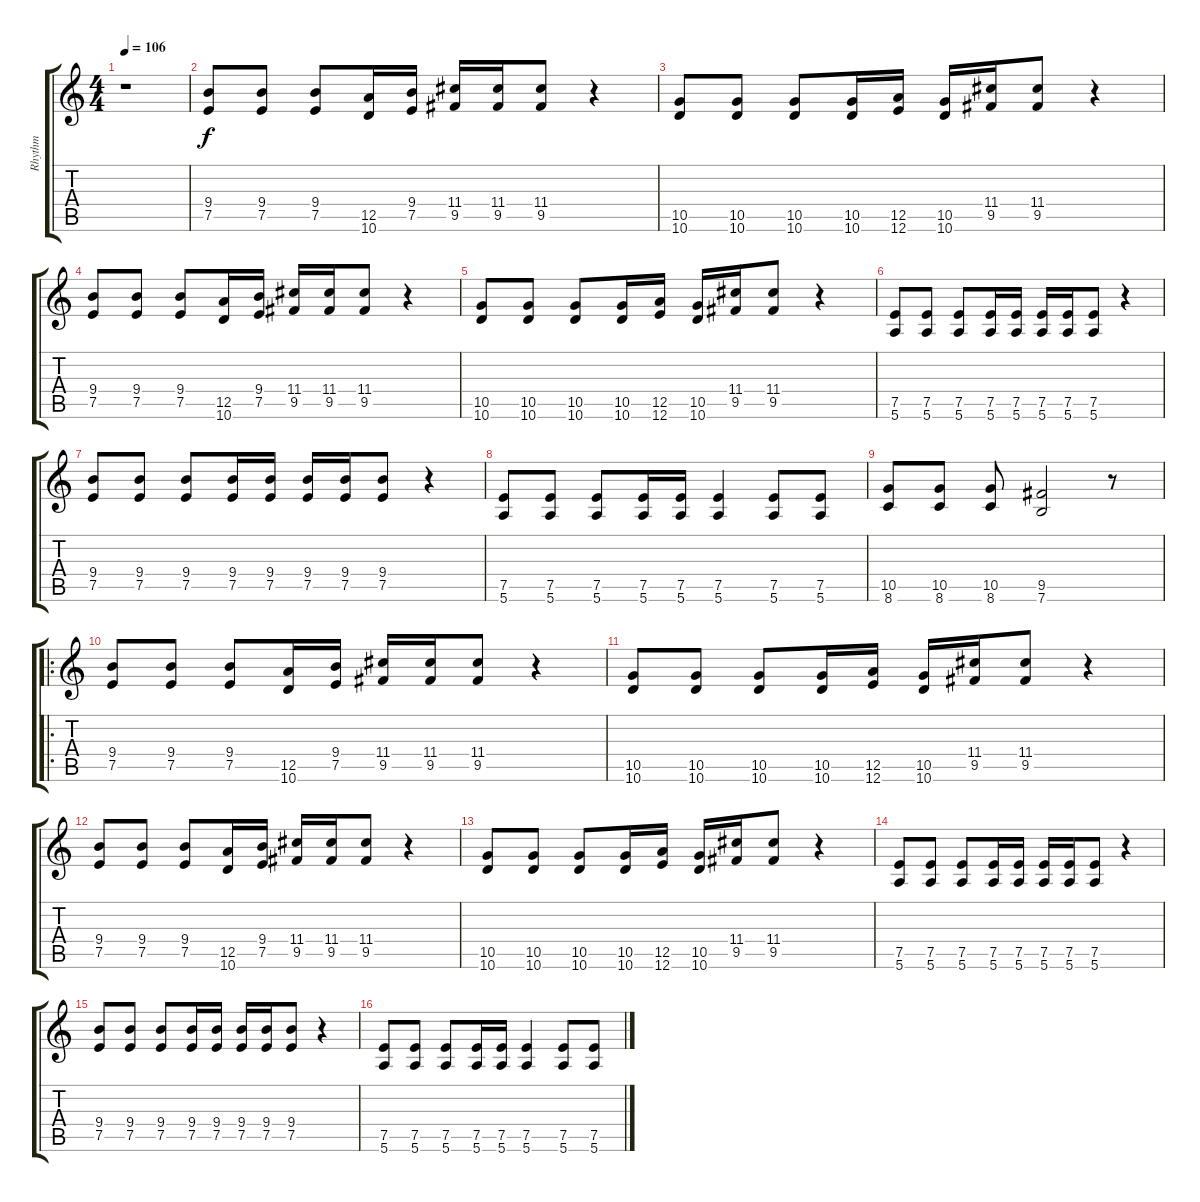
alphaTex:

\track ("Rhythm" "Rhythm") {instrument distortionguitar}
\staff {score tabs}
\tuning (E4 B3 G3 D3 A2 E2) {hide}
\ts (4 4)
\tempo 106
\clef g2
\ks c
r.1{dy f instrument distortionguitar} |
(9.4 7.5).8 (9.4 7.5).8 (9.4 7.5).8 (12.5 10.6).16 (9.4 7.5).16 (11.4 9.5).16 (11.4 9.5).16 (11.4 9.5).8 r.4 |
(10.5 10.6).8 (10.5 10.6).8 (10.5 10.6).8 (10.5 10.6).16 (12.5 12.6).16 (10.5 10.6).16 (11.4 9.5).16 (11.4 9.5).8 r.4 |
(9.4 7.5).8 (9.4 7.5).8 (9.4 7.5).8 (12.5 10.6).16 (9.4 7.5).16 (11.4 9.5).16 (11.4 9.5).16 (11.4 9.5).8 r.4 |
(10.5 10.6).8 (10.5 10.6).8 (10.5 10.6).8 (10.5 10.6).16 (12.5 12.6).16 (10.5 10.6).16 (11.4 9.5).16 (11.4 9.5).8 r.4 |
(7.5 5.6).8 (7.5 5.6).8 (7.5 5.6).8 (7.5 5.6).16 (7.5 5.6).16 (7.5 5.6).16 (7.5 5.6).16 (7.5 5.6).8 r.4 |
(9.4 7.5).8 (9.4 7.5).8 (9.4 7.5).8 (9.4 7.5).16 (9.4 7.5).16 (9.4 7.5).16 (9.4 7.5).16 (9.4 7.5).8 r.4 |
(7.5 5.6).8 (7.5 5.6).8 (7.5 5.6).8 (7.5 5.6).16 (7.5 5.6).16 (7.5 5.6).4 (7.5 5.6).8 (7.5 5.6).8 |
(10.5 8.6).8 (10.5 8.6).8 (10.5 8.6).8 (9.5 7.6).2 r.8 |
\ro
(9.4 7.5).8 (9.4 7.5).8 (9.4 7.5).8 (12.5 10.6).16 (9.4 7.5).16 (11.4 9.5).16 (11.4 9.5).16 (11.4 9.5).8 r.4 |
(10.5 10.6).8 (10.5 10.6).8 (10.5 10.6).8 (10.5 10.6).16 (12.5 12.6).16 (10.5 10.6).16 (11.4 9.5).16 (11.4 9.5).8 r.4 |
(9.4 7.5).8 (9.4 7.5).8 (9.4 7.5).8 (12.5 10.6).16 (9.4 7.5).16 (11.4 9.5).16 (11.4 9.5).16 (11.4 9.5).8 r.4 |
(10.5 10.6).8 (10.5 10.6).8 (10.5 10.6).8 (10.5 10.6).16 (12.5 12.6).16 (10.5 10.6).16 (11.4 9.5).16 (11.4 9.5).8 r.4 |
(7.5 5.6).8 (7.5 5.6).8 (7.5 5.6).8 (7.5 5.6).16 (7.5 5.6).16 (7.5 5.6).16 (7.5 5.6).16 (7.5 5.6).8 r.4 |
(9.4 7.5).8 (9.4 7.5).8 (9.4 7.5).8 (9.4 7.5).16 (9.4 7.5).16 (9.4 7.5).16 (9.4 7.5).16 (9.4 7.5).8 r.4 |
(7.5 5.6).8 (7.5 5.6).8 (7.5 5.6).8 (7.5 5.6).16 (7.5 5.6).16 (7.5 5.6).4 (7.5 5.6).8 (7.5 5.6).8
